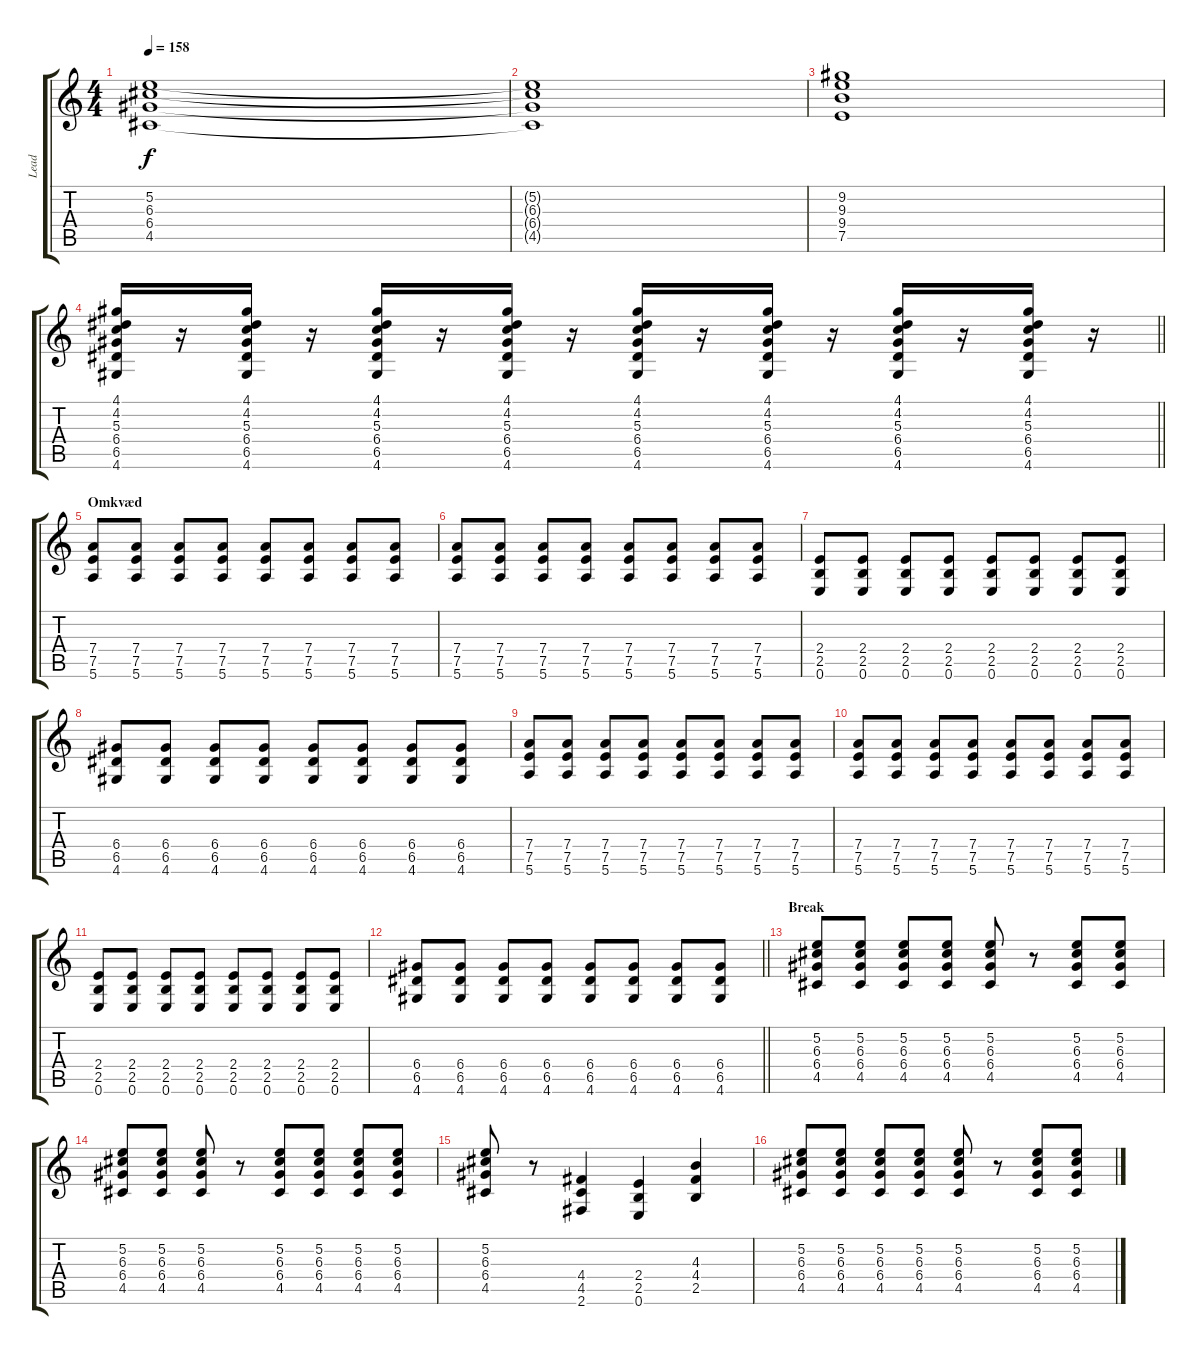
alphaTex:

\track ("Lead" "Lead") {instrument overdrivenguitar}
\staff {score tabs}
\tuning (E4 B3 G3 D3 A2 E2) {hide}
\ts (4 4)
\tempo 158
\clef g2
\ks c
(5.2 6.3 6.4 4.5).1{dy f} |
(5.2{t} 6.3{t} 6.4{t} 4.5{t}).1 |
(9.2 9.3 9.4 7.5).1 |
\barLineRight lightlight
(4.1 4.2 5.3 6.4 6.5 4.6).16{volume 0} r.16{volume 13} (4.1 4.2 5.3 6.4 6.5 4.6).16 r.16 (4.1 4.2 5.3 6.4 6.5 4.6).16 r.16 (4.1 4.2 5.3 6.4 6.5 4.6).16 r.16 (4.1 4.2 5.3 6.4 6.5 4.6).16 r.16 (4.1 4.2 5.3 6.4 6.5 4.6).16 r.16 (4.1 4.2 5.3 6.4 6.5 4.6).16 r.16 (4.1 4.2 5.3 6.4 6.5 4.6).16 r.16 |
\section ("" "Omkvæd")
(7.4 7.5 5.6).8 (7.4 7.5 5.6).8 (7.4 7.5 5.6).8 (7.4 7.5 5.6).8 (7.4 7.5 5.6).8 (7.4 7.5 5.6).8 (7.4 7.5 5.6).8 (7.4 7.5 5.6).8 |
(7.4 7.5 5.6).8 (7.4 7.5 5.6).8 (7.4 7.5 5.6).8 (7.4 7.5 5.6).8 (7.4 7.5 5.6).8 (7.4 7.5 5.6).8 (7.4 7.5 5.6).8 (7.4 7.5 5.6).8 |
(2.4 2.5 0.6).8 (2.4 2.5 0.6).8 (2.4 2.5 0.6).8 (2.4 2.5 0.6).8 (2.4 2.5 0.6).8 (2.4 2.5 0.6).8 (2.4 2.5 0.6).8 (2.4 2.5 0.6).8 |
(6.4 6.5 4.6).8 (6.4 6.5 4.6).8 (6.4 6.5 4.6).8 (6.4 6.5 4.6).8 (6.4 6.5 4.6).8 (6.4 6.5 4.6).8 (6.4 6.5 4.6).8 (6.4 6.5 4.6).8 |
(7.4 7.5 5.6).8 (7.4 7.5 5.6).8 (7.4 7.5 5.6).8 (7.4 7.5 5.6).8 (7.4 7.5 5.6).8 (7.4 7.5 5.6).8 (7.4 7.5 5.6).8 (7.4 7.5 5.6).8 |
(7.4 7.5 5.6).8 (7.4 7.5 5.6).8 (7.4 7.5 5.6).8 (7.4 7.5 5.6).8 (7.4 7.5 5.6).8 (7.4 7.5 5.6).8 (7.4 7.5 5.6).8 (7.4 7.5 5.6).8 |
(2.4 2.5 0.6).8 (2.4 2.5 0.6).8 (2.4 2.5 0.6).8 (2.4 2.5 0.6).8 (2.4 2.5 0.6).8 (2.4 2.5 0.6).8 (2.4 2.5 0.6).8 (2.4 2.5 0.6).8 |
\barLineRight lightlight
(6.4 6.5 4.6).8 (6.4 6.5 4.6).8 (6.4 6.5 4.6).8 (6.4 6.5 4.6).8 (6.4 6.5 4.6).8 (6.4 6.5 4.6).8 (6.4 6.5 4.6).8 (6.4 6.5 4.6).8 |
\section ("" "Break")
(5.2 6.3 6.4 4.5).8 (5.2 6.3 6.4 4.5).8 (5.2 6.3 6.4 4.5).8 (5.2 6.3 6.4 4.5).8 (5.2 6.3 6.4 4.5).8 r.8 (5.2 6.3 6.4 4.5).8 (5.2 6.3 6.4 4.5).8 |
(5.2 6.3 6.4 4.5).8 (5.2 6.3 6.4 4.5).8 (5.2 6.3 6.4 4.5).8 r.8 (5.2 6.3 6.4 4.5).8 (5.2 6.3 6.4 4.5).8 (5.2 6.3 6.4 4.5).8 (5.2 6.3 6.4 4.5).8 |
(5.2 6.3 6.4 4.5).8 r.8 (4.4 4.5 2.6).4 (2.4 2.5 0.6).4 (4.3 4.4 2.5).4 |
(5.2 6.3 6.4 4.5).8 (5.2 6.3 6.4 4.5).8 (5.2 6.3 6.4 4.5).8 (5.2 6.3 6.4 4.5).8 (5.2 6.3 6.4 4.5).8 r.8 (5.2 6.3 6.4 4.5).8 (5.2 6.3 6.4 4.5).8
